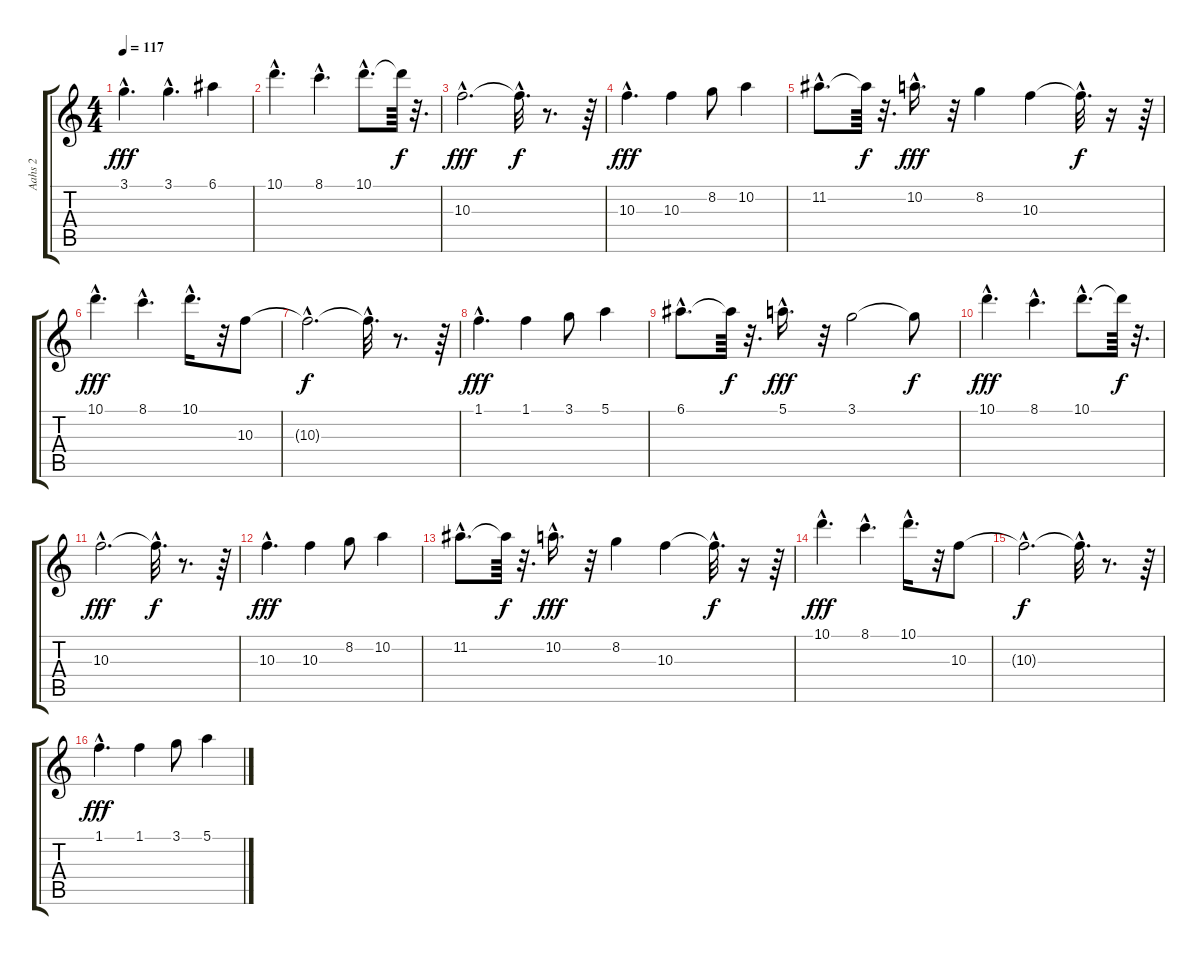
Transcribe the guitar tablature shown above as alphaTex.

\track ("Aahs 2" "Aahs 2") {instrument acousticbass}
\staff {score tabs}
\tuning (E4 B3 G3 D3 A2 E2) {hide}
\ts (4 4)
\tempo 117
\clef g2
\ks c
3.1{hac}.4{d dy fff} 3.1{hac}.4{d} 6.1.4 |
10.1{hac}.4{d} 8.1{hac}.4{d} 10.1{hac}.8{d} 10.1{t}.64{dy f} r.32{d} |
10.3{hac}.2{d dy fff} 10.3{hac t}.32{d dy f} r.8{d} r.64 |
10.3{hac}.4{d dy fff} 10.3.4 8.2.8 10.2.4 |
11.2{hac}.8{d} 11.2{t}.64{dy f} r.32{d} 10.2{hac}.16{d dy fff} r.32 8.2.4 10.3.4 10.3{hac t}.32{d dy f} r.16 r.64 |
10.1{hac}.4{d dy fff} 8.1{hac}.4{d} 10.1{hac}.16{d} r.32 10.3.8 |
10.3{hac t}.2{d dy f} 10.3{hac t}.32{d} r.8{d} r.64 |
1.1{hac}.4{d dy fff} 1.1.4 3.1.8 5.1.4 |
6.1{hac}.8{d} 6.1{t}.64{dy f} r.32{d} 5.1{hac}.16{d dy fff} r.32 3.1.2 3.1{t}.8{dy f} |
10.1{hac}.4{d dy fff} 8.1{hac}.4{d} 10.1{hac}.8{d} 10.1{t}.64{dy f} r.32{d} |
10.3{hac}.2{d dy fff} 10.3{hac t}.32{d dy f} r.8{d} r.64 |
10.3{hac}.4{d dy fff} 10.3.4 8.2.8 10.2.4 |
11.2{hac}.8{d} 11.2{t}.64{dy f} r.32{d} 10.2{hac}.16{d dy fff} r.32 8.2.4 10.3.4 10.3{hac t}.32{d dy f} r.16 r.64 |
10.1{hac}.4{d dy fff} 8.1{hac}.4{d} 10.1{hac}.16{d} r.32 10.3.8 |
10.3{hac t}.2{d dy f} 10.3{hac t}.32{d} r.8{d} r.64 |
1.1{hac}.4{d dy fff} 1.1.4 3.1.8 5.1.4
